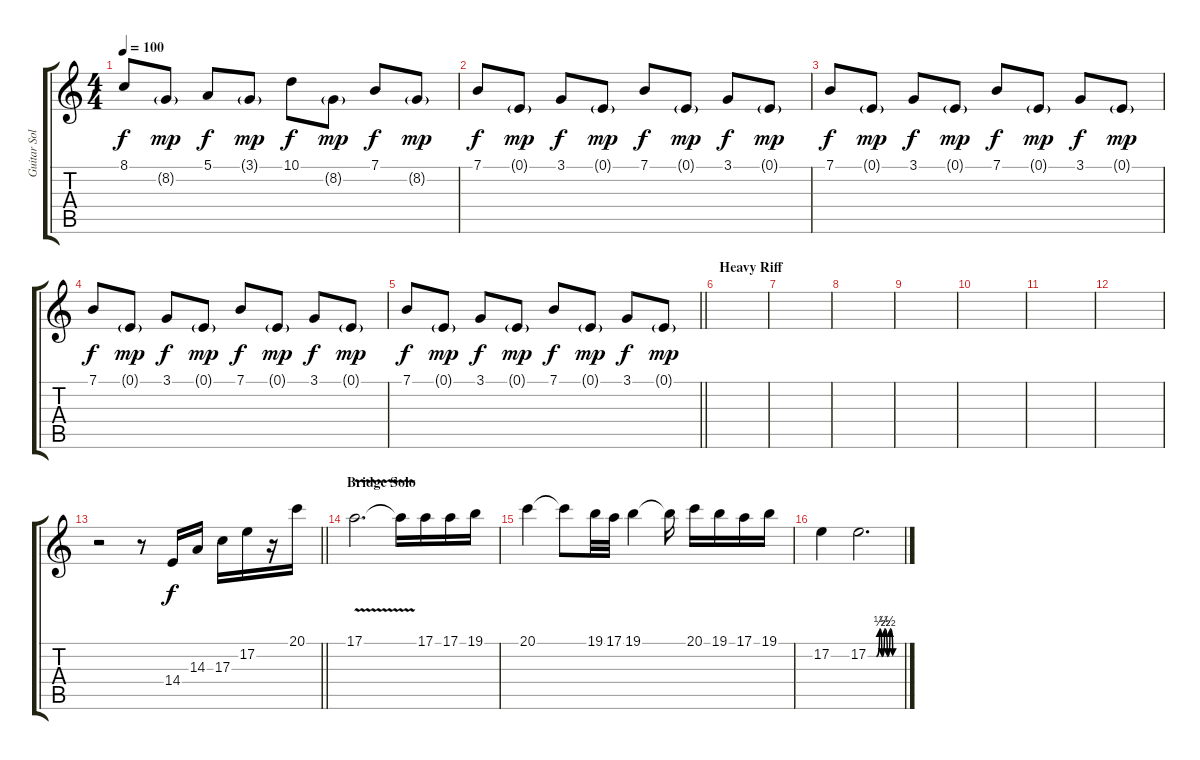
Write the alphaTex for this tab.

\track ("Guitar Solo" "Guitar Sol") {instrument lead2sawtooth}
\staff {score tabs}
\tuning (E4 B3 G3 D3 A2 E2) {hide}
\ts (4 4)
\tempo 100
\clef g2
\ks c
8.1.8{dy f} 8.2{g}.8{dy mp} 5.1.8{dy f} 3.1{g}.8{dy mp} 10.1.8{dy f} 8.2{g}.8{dy mp} 7.1.8{dy f} 8.2{g}.8{dy mp} |
7.1.8{dy f volume 2} 0.1{g}.8{dy mp} 3.1.8{dy f} 0.1{g}.8{dy mp} 7.1.8{dy f} 0.1{g}.8{dy mp} 3.1.8{dy f} 0.1{g}.8{dy mp} |
7.1.8{dy f} 0.1{g}.8{dy mp} 3.1.8{dy f} 0.1{g}.8{dy mp} 7.1.8{dy f} 0.1{g}.8{dy mp} 3.1.8{dy f} 0.1{g}.8{dy mp} |
7.1.8{dy f} 0.1{g}.8{dy mp} 3.1.8{dy f} 0.1{g}.8{dy mp} 7.1.8{dy f} 0.1{g}.8{dy mp} 3.1.8{dy f} 0.1{g}.8{dy mp} |
\barLineRight lightlight
7.1.8{dy f} 0.1{g}.8{dy mp} 3.1.8{dy f} 0.1{g}.8{dy mp} 7.1.8{dy f} 0.1{g}.8{dy mp} 3.1.8{dy f} 0.1{g}.8{dy mp} |
\section ("" "Heavy Riff")
|
|
|
|
|
|
|
\barLineRight lightlight
r.2 r.8 14.4.16{dy f volume 12 instrument distortionguitar} 14.3.16 17.3.16 17.2.16 r.16 20.1.16 |
\section ("" "Bridge Solo")
17.1{v}.2{d} 17.1{t}.16 17.1.16 17.1.16 19.1.16 |
20.1.4 20.1{t}.8 19.1.32 17.1.32 19.1.4 19.1{t}.16 20.1.16 19.1.16 17.1.16 19.1.16 |
17.2.4 17.2{be (custom 0 0 15 0 21 2 25 0 30 2 35 0 40 2 45 0 60 0)}.2{d}
